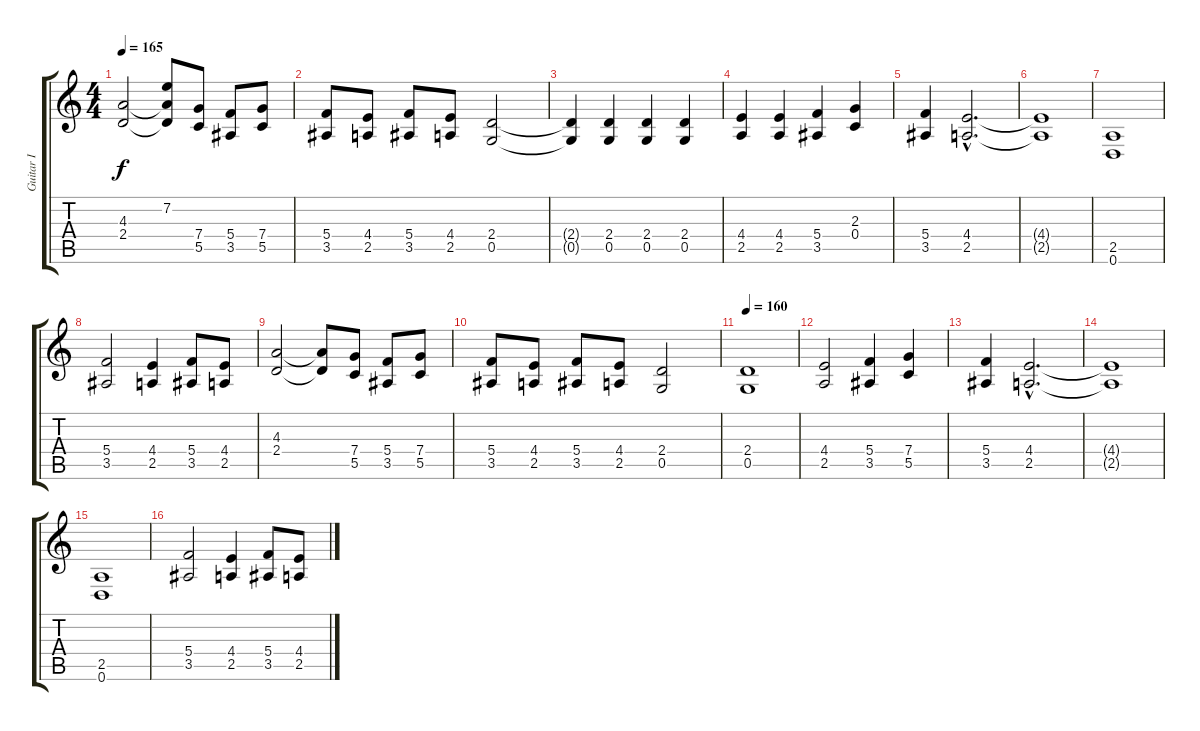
\track ("Guitar I" "Guitar I") {instrument distortionguitar}
\staff {score tabs}
\tuning (D4 A3 F3 C3 G2 D2) {hide}
\ts (4 4)
\tempo 165
\clef g2
\ks c
(4.3 2.4).2{dy f} (7.2 4.3{t} 2.4{t}).8 (7.4 5.5).8 (5.4 3.5).8 (7.4 5.5).8 |
(5.4 3.5).8 (4.4 2.5).8 (5.4 3.5).8 (4.4 2.5).8 (2.4 0.5).2 |
(2.4{t} 0.5{t}).4 (2.4 0.5).4 (2.4 0.5).4 (2.4 0.5).4 |
(4.4 2.5).4 (4.4 2.5).4 (5.4 3.5).4 (2.3 0.4).4 |
(5.4 3.5).4 (4.4{hac} 2.5{hac}).2{d} |
(4.4{t} 2.5{t}).1 |
(2.5 0.6).1 |
(5.4 3.5).2 (4.4 2.5).4 (5.4 3.5).8 (4.4 2.5).8 |
(4.3 2.4).2 (4.3{t} 2.4{t}).8 (7.4 5.5).8 (5.4 3.5).8 (7.4 5.5).8 |
(5.4 3.5).8 (4.4 2.5).8 (5.4 3.5).8 (4.4 2.5).8 (2.4 0.5).2 |
\tempo 160
(2.4 0.5).1 |
(4.4 2.5).2 (5.4 3.5).4 (7.4 5.5).4 |
(5.4 3.5).4 (4.4{hac} 2.5{hac}).2{d} |
(4.4{t} 2.5{t}).1 |
(2.5 0.6).1 |
(5.4 3.5).2 (4.4 2.5).4 (5.4 3.5).8 (4.4 2.5).8
